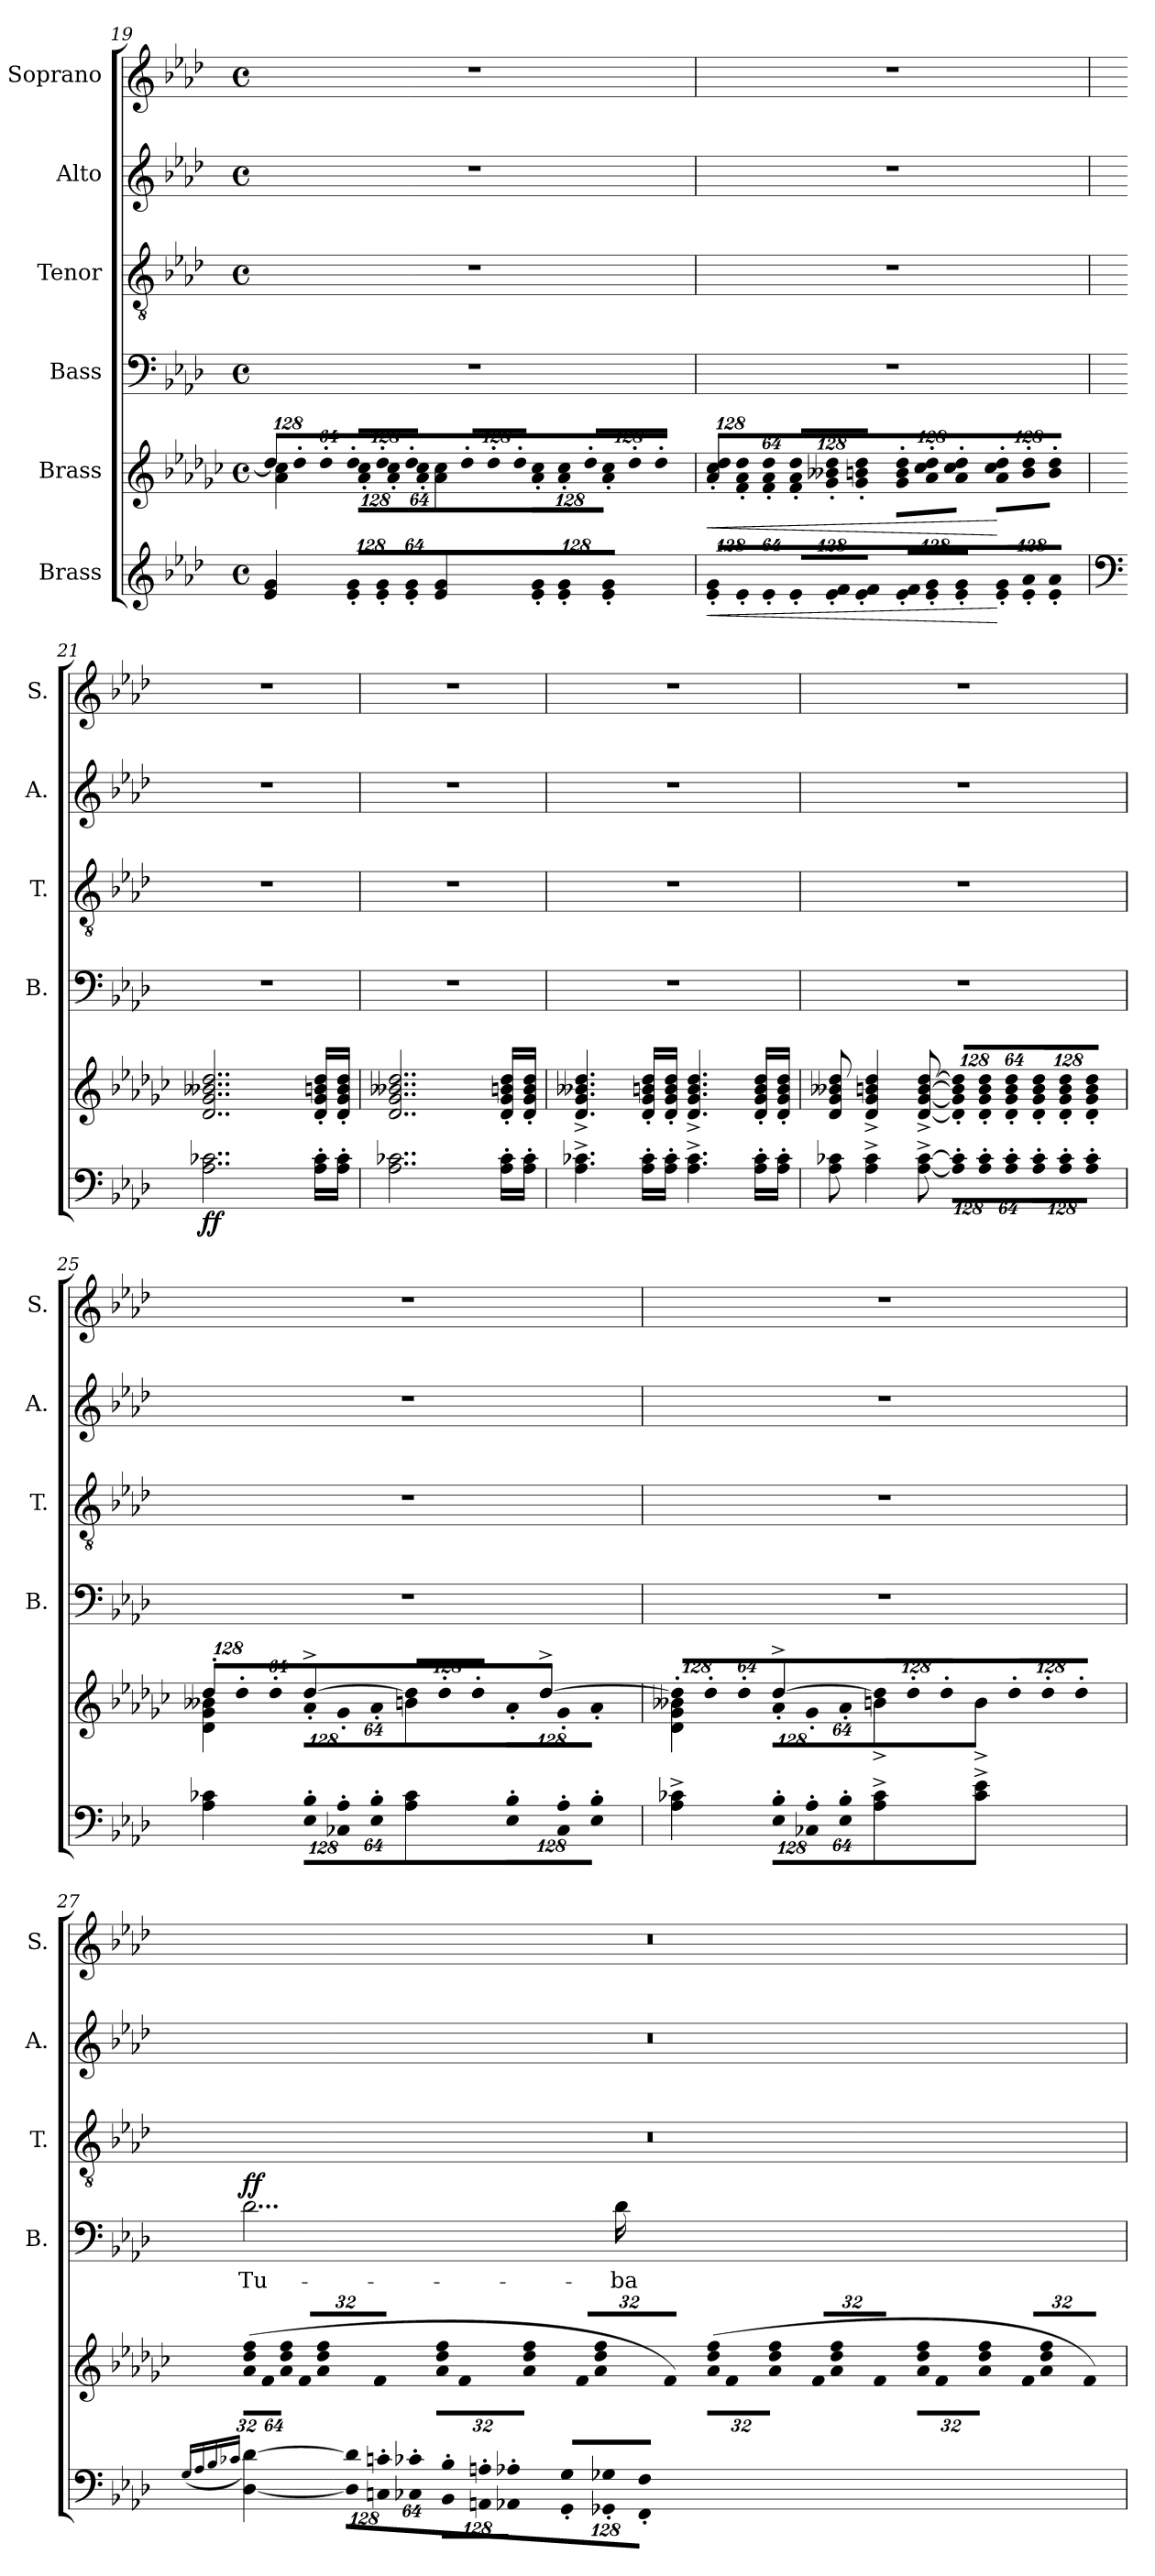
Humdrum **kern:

**kern	**dynam	**kern	**dynam	**kern	**text	**dynam	**kern	**kern	**kern
*part6	*part6	*part5	*part5	*part4	*part4	*part4	*part3	*part2	*part1
*staff6	*staff6	*staff5	*staff5	*staff4	*staff4	*staff4	*staff3	*staff2	*staff1
*I"Brass	*	*I"Brass	*	*I"Bass	*	*	*I"Tenor	*I"Alto	*I"Soprano
*	*	*	*	*I'B.	*	*	*I'T.	*I'A.	*I'S.
*clefG2	*	*clefG2	*	*clefF4	*	*	*clefGv2	*clefG2	*clefG2
*	*	*ITrd-1c-2	*	*	*	*	*ITrd7c12	*	*
*k[b-e-a-d-]	*	*k[b-e-a-d-]	*	*k[b-e-a-d-]	*	*	*k[b-e-a-d-]	*k[b-e-a-d-]	*k[b-e-a-d-]
*A-:	*	*A-:	*	*A-:	*	*	*A-:	*A-:	*A-:
*M4/4	*	*M4/4	*	*M4/4	*	*	*M4/4	*M4/4	*M4/4
*met(c)	*	*met(c)	*	*met(c)	*	*	*met(c)	*met(c)	*met(c)
*	*	*Xbrackettup	*	*	*	*	*	*	*
=19	=19	=19	=19	=19	=19	=19	=19	=19	=19
!	!	!LO:N:vis=8	!	!	!	!	!	!	!
*	*	*^	*	*	*	*	*	*	*
4e-i/ 4gi	.	1024%85ee-i/L]	4b-i\ 4dd-i	.	1r	.	.	1r	1r	1r
!	!	!LO:N:vis=8	!	!	!	!	!	!	!	!
.	.	1024%85ee-'i/	.	.	.	.	.	.	.	.
!	!	!LO:N:vis=8	!	!	!	!	!	!	!	!
.	.	512%43ee-'i/J	.	.	.	.	.	.	.	.
*Xbrackettup	*	*	*	*	*	*	*	*	*	*
!LO:N:vis=8	!	!LO:N:vis=8	!LO:N:vis=8	!	!	!	!	!	!	!
1024%85e-i/' 1024%85gi'L	.	1024%85ee-'i/L	1024%85b-i\' 1024%85dd-i'L	.	.	.	.	.	.	.
!LO:N:vis=8	!	!LO:N:vis=8	!LO:N:vis=8	!	!	!	!	!	!	!
1024%85e-i/' 1024%85gi'	.	1024%85ee-'i/	1024%85b-i\' 1024%85dd-i'	.	.	.	.	.	.	.
!LO:N:vis=8	!	!LO:N:vis=8	!LO:N:vis=8	!	!	!	!	!	!	!
512%43e-i/' 512%43gi'J	.	512%43ee-'i/J	512%43b-i\' 512%43dd-i'J	.	.	.	.	.	.	.
!	!	!LO:N:vis=8	!	!	!	!	!	!	!	!
4e-i/ 4gi	.	1024%85ee-'i/L	4b-i\ 4dd-i	.	.	.	.	.	.	.
!	!	!LO:N:vis=8	!	!	!	!	!	!	!	!
.	.	1024%85ee-'i/	.	.	.	.	.	.	.	.
!	!	!LO:N:vis=8	!	!	!	!	!	!	!	!
.	.	512%43ee-'i/J	.	.	.	.	.	.	.	.
!LO:N:vis=8	!	!LO:N:vis=8	!LO:N:vis=8	!	!	!	!	!	!	!
1024%85e-i/' 1024%85gi'L	.	1024%85ee-'i/L	1024%85b-i\' 1024%85dd-i'L	.	.	.	.	.	.	.
!LO:N:vis=8	!	!LO:N:vis=8	!LO:N:vis=8	!	!	!	!	!	!	!
1024%85e-i/' 1024%85gi'	.	1024%85ee-'i/	1024%85b-i\' 1024%85dd-i'	.	.	.	.	.	.	.
!LO:N:vis=8	!	!LO:N:vis=8	!LO:N:vis=8	!	!	!	!	!	!	!
512%43e-i/' 512%43gi'J	.	512%43ee-'i/J	512%43b-i\' 512%43dd-i'J	.	.	.	.	.	.	.
=20	=20	=20	=20	=20	=20	=20	=20	=20	=20	=20
!LO:N:vis=8	!LO:HP:b	!LO:N:vis=8	!	!LO:HP:b	!	!	!	!	!	!
*	*	*v	*v	*	*	*	*	*	*	*
1024%85e-i/' 1024%85gi'L	<	1024%85b-i/' 1024%85dd-i' 1024%85ee-i'L	<	1r	.	.	1r	1r	1r
!LO:N:vis=8	!	!LO:N:vis=8	!	!	!	!	!	!	!
1024%85e-'i/	.	1024%85gi/' 1024%85b-i' 1024%85ee-i'	.	.	.	.	.	.	.
!LO:N:vis=8	!	!LO:N:vis=8	!	!	!	!	!	!	!
512%43e-'i/J	.	512%43gi/' 512%43b-i' 512%43ee-i'J	.	.	.	.	.	.	.
!LO:N:vis=8	!	!LO:N:vis=8	!	!	!	!	!	!	!
1024%85e-'i/L	.	1024%85gi/' 1024%85b-i' 1024%85ee-i'L	.	.	.	.	.	.	.
!LO:N:vis=8	!	!LO:N:vis=8	!	!	!	!	!	!	!
1024%85e-i/' 1024%85fi'	.	1024%85a-i/' 1024%85cc-Xi' 1024%85ee-i'	.	.	.	.	.	.	.
!LO:N:vis=8	!	!LO:N:vis=8	!	!	!	!	!	!	!
512%43e-i/' 512%43fi'J	.	512%43a-i/' 512%43cc#i' 512%43ee-i'J	.	.	.	.	.	.	.
!LO:N:vis=8	!	!LO:N:vis=8	!	!	!	!	!	!	!
1024%85e-i/' 1024%85fi'L	.	1024%85a-i\' 1024%85cc#i' 1024%85ee-i'L	.	.	.	.	.	.	.
!LO:N:vis=8	!	!LO:N:vis=8	!	!	!	!	!	!	!
1024%85e-i/' 1024%85gi'	.	1024%85b-i\' 1024%85dd-i' 1024%85ee-i'	.	.	.	.	.	.	.
!LO:N:vis=8	!	!LO:N:vis=8	!	!	!	!	!	!	!
512%43e-i/' 512%43gi'J	.	512%43b-i\' 512%43dd-i' 512%43ee-i'J	.	.	.	.	.	.	.
!LO:N:vis=8	!	!LO:N:vis=8	!	!	!	!	!	!	!
1024%85e-i/' 1024%85gi'L	.	1024%85b-i\' 1024%85dd-i' 1024%85ee-i'L	.	.	.	.	.	.	.
!LO:N:vis=8	!	!LO:N:vis=8	!	!	!	!	!	!	!
1024%85e-i/' 1024%85a-i'	.	1024%85cc#i\' 1024%85ee-i'	.	.	.	.	.	.	.
!LO:N:vis=8	!	!LO:N:vis=8	!	!	!	!	!	!	!
512%43e-i/' 512%43a-i'J	[	512%43cc#i\' 512%43ee-i'J	[	.	.	.	.	.	.
=21	=21	=21	=21	=21	=21	=21	=21	=21	=21
*clefF4	*	*	*	*	*	*	*	*	*
2..A-i\ 2..c-Xi	ff	2..e-i/ 2..a-i 2..cc-Xi 2..ee-i	.	1r	.	.	1r	1r	1r
16A-i\' 16c-i'LL	.	16e-i/' 16a-i' 16cc#i' 16ee-i'LL	.	.	.	.	.	.	.
16A-i\' 16c-i'JJ	.	16e-i/' 16a-i' 16cc#i' 16ee-i'JJ	.	.	.	.	.	.	.
!!LO:LB:g=z
=22	=22	=22	=22	=22	=22	=22	=22	=22	=22
2..A-i\ 2..c-Xi	.	2..e-i/ 2..a-i 2..cc-Xi 2..ee-i	.	1r	.	.	1r	1r	1r
16A-i\' 16c-i'LL	.	16e-i/' 16a-i' 16cc#i' 16ee-i'LL	.	.	.	.	.	.	.
16A-i\' 16c-i'JJ	.	16e-i/' 16a-i' 16cc#i' 16ee-i'JJ	.	.	.	.	.	.	.
=23	=23	=23	=23	=23	=23	=23	=23	=23	=23
4.A-i\^ 4.c-Xi^	.	4.e-i/^ 4.a-i^ 4.cc-Xi^ 4.ee-i^	.	1r	.	.	1r	1r	1r
16A-i\' 16c-i'LL	.	16e-i/' 16a-i' 16cc#i' 16ee-i'LL	.	.	.	.	.	.	.
16A-i\' 16c-i'JJ	.	16e-i/' 16a-i' 16cc#i' 16ee-i'JJ	.	.	.	.	.	.	.
4.A-i\^ 4.c-i^	.	4.e-i/^ 4.a-i^ 4.cc#i^ 4.ee-i^	.	.	.	.	.	.	.
16A-i\' 16c-i'LL	.	16e-i/' 16a-i' 16cc#i' 16ee-i'LL	.	.	.	.	.	.	.
16A-i\' 16c-i'JJ	.	16e-i/' 16a-i' 16cc#i' 16ee-i'JJ	.	.	.	.	.	.	.
=24	=24	=24	=24	=24	=24	=24	=24	=24	=24
8A-i\ 8c-Xi	.	8e-i/ 8a-i 8cc-Xi 8ee-i	.	1r	.	.	1r	1r	1r
4A-i\^ 4c-i^	.	4e-i/^ 4a-i^ 4cc#i^ 4ee-i^	.	.	.	.	.	.	.
[8A-i\^ [8c-i^	.	[8e-i/^ [8a-i^ [8cc#i^ [8ee-i^	.	.	.	.	.	.	.
!LO:N:vis=8	!	!LO:N:vis=8	!	!	!	!	!	!	!
1024%85A-i\]' 1024%85c-i]'L	.	1024%85e-i/]' 1024%85a-i]' 1024%85cc#i]' 1024%85ee-i]'L	.	.	.	.	.	.	.
!LO:N:vis=8	!	!LO:N:vis=8	!	!	!	!	!	!	!
1024%85A-i\' 1024%85c-i'	.	1024%85e-i/' 1024%85a-i' 1024%85cc#i' 1024%85ee-i'	.	.	.	.	.	.	.
!LO:N:vis=8	!	!LO:N:vis=8	!	!	!	!	!	!	!
512%43A-i\' 512%43c-i'J	.	512%43e-i/' 512%43a-i' 512%43cc#i' 512%43ee-i'J	.	.	.	.	.	.	.
!LO:N:vis=8	!	!LO:N:vis=8	!	!	!	!	!	!	!
1024%85A-i\' 1024%85c-i'L	.	1024%85e-i/' 1024%85a-i' 1024%85cc#i' 1024%85ee-i'L	.	.	.	.	.	.	.
!LO:N:vis=8	!	!LO:N:vis=8	!	!	!	!	!	!	!
1024%85A-i\' 1024%85c-i'	.	1024%85e-i/' 1024%85a-i' 1024%85cc#i' 1024%85ee-i'	.	.	.	.	.	.	.
!LO:N:vis=8	!	!LO:N:vis=8	!	!	!	!	!	!	!
512%43A-i\' 512%43c-i'J	.	512%43e-i/' 512%43a-i' 512%43cc#i' 512%43ee-i'J	.	.	.	.	.	.	.
=25	=25	=25	=25	=25	=25	=25	=25	=25	=25
!	!	!LO:N:vis=8	!	!	!	!	!	!	!
*	*	*^	*	*	*	*	*	*	*
4A-i\ 4c-Xi	.	1024%85ee-'i/L	4e-i\ 4a-i 4cc-Xi	.	1r	.	.	1r	1r	1r
!	!	!LO:N:vis=8	!	!	!	!	!	!	!	!
.	.	1024%85ee-'i/	.	.	.	.	.	.	.	.
!	!	!LO:N:vis=8	!	!	!	!	!	!	!	!
.	.	512%43ee-'i/J	.	.	.	.	.	.	.	.
!LO:N:vis=8	!	!	!LO:N:vis=8	!	!	!	!	!	!	!
1024%85E-i\' 1024%85B-i'L	.	[4ee-^i/	1024%85b-'i\L	.	.	.	.	.	.	.
!LO:N:vis=8	!	!	!LO:N:vis=8	!	!	!	!	!	!	!
1024%85C-Xi\' 1024%85A-i'	.	.	1024%85a-'i\	.	.	.	.	.	.	.
!LO:N:vis=8	!	!	!LO:N:vis=8	!	!	!	!	!	!	!
512%43E-i\' 512%43B-i'J	.	.	512%43b-'i\J	.	.	.	.	.	.	.
!	!	!LO:N:vis=8	!	!	!	!	!	!	!	!
4A-i\ 4c-i	.	1024%85ee-i/L]	4cc#i\	.	.	.	.	.	.	.
!	!	!LO:N:vis=8	!	!	!	!	!	!	!	!
.	.	1024%85ee-'i/	.	.	.	.	.	.	.	.
!	!	!LO:N:vis=8	!	!	!	!	!	!	!	!
.	.	512%43ee-'i/J	.	.	.	.	.	.	.	.
!LO:N:vis=8	!	!	!LO:N:vis=8	!	!	!	!	!	!	!
1024%85E-i\' 1024%85B-i'L	.	[4ee-^i/	1024%85b-'i\L	.	.	.	.	.	.	.
!LO:N:vis=8	!	!	!LO:N:vis=8	!	!	!	!	!	!	!
1024%85C-i\' 1024%85A-i'	.	.	1024%85a-'i\	.	.	.	.	.	.	.
!LO:N:vis=8	!	!	!LO:N:vis=8	!	!	!	!	!	!	!
512%43E-i\' 512%43B-i'J	.	.	512%43b-'i\J	.	.	.	.	.	.	.
!!LO:PB:g=z
=26	=26	=26	=26	=26	=26	=26	=26	=26	=26	=26
!	!	!LO:N:vis=8	!	!	!	!	!	!	!	!
4A-i\^ 4c-Xi^	.	1024%85ee-'i/L]	4e-i\ 4a-i 4cc-Xi	.	1r	.	.	1r	1r	1r
!	!	!LO:N:vis=8	!	!	!	!	!	!	!	!
.	.	1024%85ee-'i/	.	.	.	.	.	.	.	.
!	!	!LO:N:vis=8	!	!	!	!	!	!	!	!
.	.	512%43ee-'i/J	.	.	.	.	.	.	.	.
!LO:N:vis=8	!	!	!LO:N:vis=8	!	!	!	!	!	!	!
1024%85E-i\' 1024%85B-i'L	.	[4ee-^i/	1024%85b-'i\L	.	.	.	.	.	.	.
!LO:N:vis=8	!	!	!LO:N:vis=8	!	!	!	!	!	!	!
1024%85C-Xi\' 1024%85A-i'	.	.	1024%85a-'i\	.	.	.	.	.	.	.
!LO:N:vis=8	!	!	!LO:N:vis=8	!	!	!	!	!	!	!
512%43E-i\' 512%43B-i'J	.	.	512%43b-'i\J	.	.	.	.	.	.	.
!	!	!LO:N:vis=8	!	!	!	!	!	!	!	!
4A-i\^ 4c-i^	.	1024%85ee-i/L]	4cc#^i\	.	.	.	.	.	.	.
!	!	!LO:N:vis=8	!	!	!	!	!	!	!	!
.	.	1024%85ee-'i/	.	.	.	.	.	.	.	.
!	!	!LO:N:vis=8	!	!	!	!	!	!	!	!
.	.	512%43ee-'i/J	.	.	.	.	.	.	.	.
!	!	!LO:N:vis=8	!	!	!	!	!	!	!	!
4c-i\^ 4e-i^	.	1024%85ee-'i/L	4cc#^i\	.	.	.	.	.	.	.
!	!	!LO:N:vis=8	!	!	!	!	!	!	!	!
.	.	1024%85ee-'i/	.	.	.	.	.	.	.	.
!	!	!LO:N:vis=8	!	!	!	!	!	!	!	!
.	.	512%43ee-'i/J	.	.	.	.	.	.	.	.
*	*	*v	*v	*	*	*	*	*	*	*
=27	=27	=27	=27	=27	=27	=27	=27	=27	=27
(16qGi/LL	.	.	.	.	.	.	.	.	.
16qA-i/	.	.	.	.	.	.	.	.	.
16qB-i/	.	.	.	.	.	.	.	.	.
16qc-Xi/JJ	.	.	.	.	.	.	.	.	.
!	!	!LO:N:vis=16	!	!	!	!	!	!	!
!	!	!	!	!	!LO:LY:b:color=#000000	!	!	!	!
[4D-i\ [4d-i)	.	(512%21b-i\ 512%21ee-i 512%21ggiLL	.	2...d-i\	Tu-	ff	1r	1r	1r
!	!	!LO:N:vis=16	!	!	!	!	!	!	!
.	.	1024%43gi\	.	.	.	.	.	.	.
!	!	!LO:N:vis=16	!	!	!	!	!	!	!
.	.	1024%43b-i\ 1024%43ee-i 1024%43ggiJJ	.	.	.	.	.	.	.
!	!	!LO:N:vis=16	!	!	!	!	!	!	!
.	.	512%21gi/LL	.	.	.	.	.	.	.
!	!	!LO:N:vis=16	!	!	!	!	!	!	!
.	.	1024%43b-i/ 1024%43ee-i 1024%43ggi	.	.	.	.	.	.	.
!	!	!LO:N:vis=16	!	!	!	!	!	!	!
.	.	1024%43gi/JJ	.	.	.	.	.	.	.
!LO:N:vis=8	!	!LO:N:vis=16	!	!	!	!	!	!	!
1024%85D-i\] 1024%85d-i]L	.	512%21b-i\ 512%21ee-i 512%21ggiLL	.	.	.	.	.	.	.
!	!	!LO:N:vis=16	!	!	!	!	!	!	!
.	.	1024%43gi\	.	.	.	.	.	.	.
!LO:N:vis=8	!	!LO:N:vis=16	!	!	!	!	!	!	!
1024%85Cni\' 1024%85cni'	.	1024%43b-i\ 1024%43ee-i 1024%43ggiJJ	.	.	.	.	.	.	.
!	!	!LO:N:vis=16	!	!	!	!	!	!	!
.	.	512%21gi/LL	.	.	.	.	.	.	.
!LO:N:vis=8	!	!LO:N:vis=16	!	!	!	!	!	!	!
512%43C-Xi\' 512%43c-Xi'J	.	1024%43b-i/ 1024%43ee-i 1024%43ggi	.	.	.	.	.	.	.
!	!	!LO:N:vis=16	!	!	!	!	!	!	!
.	.	1024%43gi/JJ)	.	.	.	.	.	.	.
!LO:N:vis=8	!	!LO:N:vis=16	!	!	!	!	!	!	!
1024%85BB-i\' 1024%85B-i'L	.	(512%21b-i\ 512%21ee-i 512%21ggiLL	.	.	.	.	.	.	.
!	!	!LO:N:vis=16	!	!	!	!	!	!	!
.	.	1024%43gi\	.	.	.	.	.	.	.
!LO:N:vis=8	!	!LO:N:vis=16	!	!	!	!	!	!	!
1024%85AAni\' 1024%85Ani'	.	1024%43b-i\ 1024%43ee-i 1024%43ggiJJ	.	.	.	.	.	.	.
!	!	!LO:N:vis=16	!	!	!	!	!	!	!
.	.	512%21gi/LL	.	.	.	.	.	.	.
!LO:N:vis=8	!	!LO:N:vis=16	!	!	!	!	!	!	!
512%43AA-Xi\' 512%43A-Xi'J	.	1024%43b-i/ 1024%43ee-i 1024%43ggi	.	.	.	.	.	.	.
!	!	!LO:N:vis=16	!	!	!	!	!	!	!
.	.	1024%43gi/JJ	.	.	.	.	.	.	.
!LO:N:vis=8	!	!LO:N:vis=16	!	!	!	!	!	!	!
1024%85GGi/' 1024%85Gi'L	.	512%21b-i\ 512%21ee-i 512%21ggiLL	.	.	.	.	.	.	.
!	!	!LO:N:vis=16	!	!	!	!	!	!	!
.	.	1024%43gi\	.	.	.	.	.	.	.
!LO:N:vis=8	!	!LO:N:vis=16	!	!	!	!	!	!	!
1024%85GG-Xi/' 1024%85G-Xi'	.	1024%43b-i\ 1024%43ee-i 1024%43ggiJJ	.	.	.	.	.	.	.
!	!	!LO:N:vis=16	!	!	!	!	!	!	!
.	.	512%21gi/LL	.	.	.	.	.	.	.
!LO:N:vis=8	!	!LO:N:vis=16	!	!	!	!	!	!	!
512%43FFi/' 512%43Fi'J	.	1024%43b-i/ 1024%43ee-i 1024%43ggi	.	.	.	.	.	.	.
!	!	!	!	!	!LO:LY:b:color=#000000	!	!	!	!
.	.	.	.	16d-i\	-ba	.	.	.	.
!	!	!LO:N:vis=16	!	!	!	!	!	!	!
.	.	1024%43gi/JJ)	.	.	.	.	.	.	.
=	=	=	=	=	=	=	=	=	=
*-	*-	*-	*-	*-	*-	*-	*-	*-	*-
